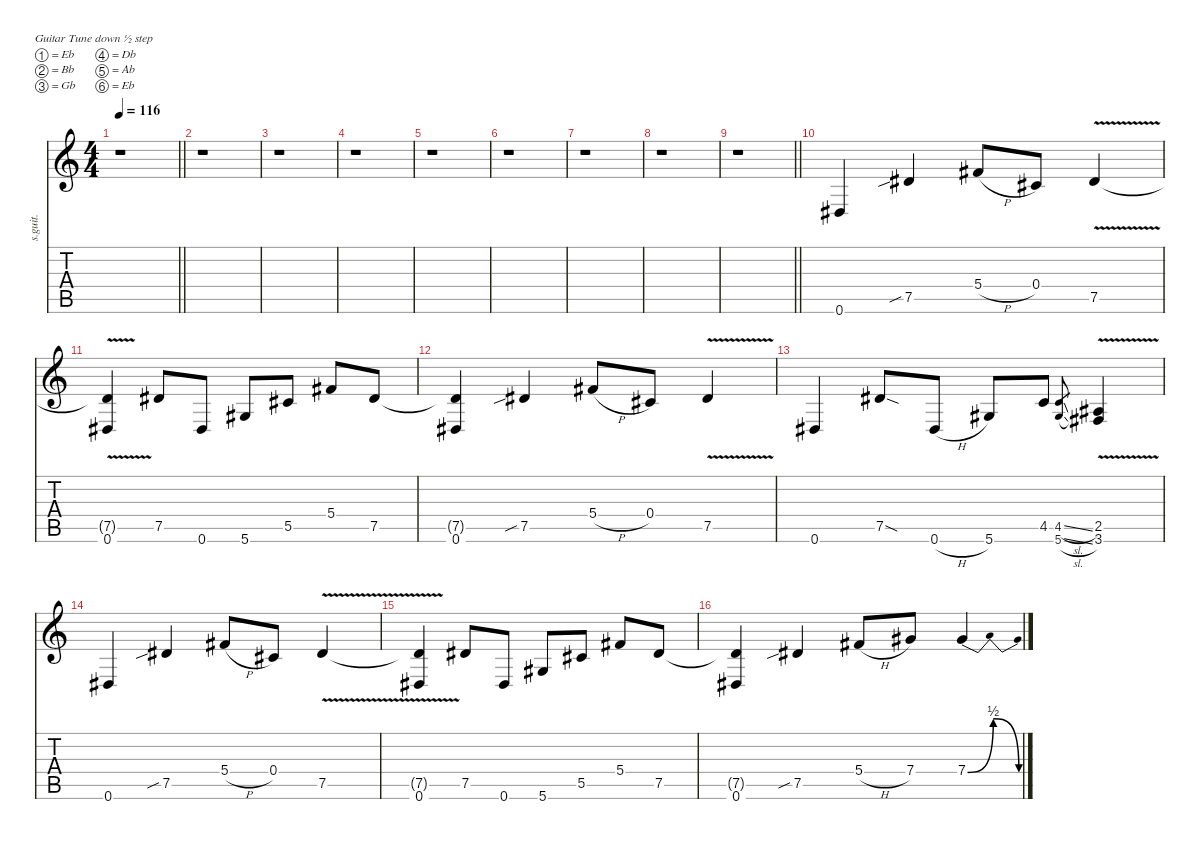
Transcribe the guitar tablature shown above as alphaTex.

\defaultSystemsLayout 4
\hideDynamics
\bracketExtendMode nobrackets
\otherSystemsTrackNameOrientation horizontal
\track ("Clean 1" "s.guit.") {mute instrument acousticguitarsteel}
\staff {score tabs}
\tuning (Eb4 Bb3 Gb3 Db3 Ab2 Eb2)
\ts (4 4)
\tempo 116
\clef g2
\barLineRight lightlight
\ks c
r.1{dy f beam Down} |
r.1{beam Down} |
r.1{beam Down} |
r.1{beam Down} |
r.1{beam Down} |
r.1{beam Down} |
r.1{beam Down} |
r.1{beam Down} |
\barLineRight lightlight
r.1{beam Down} |
0.6{acc #}.4{beam Up} 7.5{sib acc #}.4{beam Up} 5.4{h acc #}.8{beam Up} 0.4{acc #}.8{beam Up} 7.5{v acc #}.4{beam Up} |
(7.5{v t acc #} 0.6{acc #}).4{beam Up} 7.5{acc #}.8{beam Up} 0.6{acc #}.8{beam Up} 5.6{acc #}.8{beam Up} 5.5{acc #}.8{beam Up} 5.4{acc #}.8{beam Up} 7.5{acc #}.8{beam Up} |
(7.5{t acc #} 0.6{acc #}).4{beam Up} 7.5{sib acc #}.4{beam Up} 5.4{h acc #}.8{beam Up} 0.4{acc #}.8{beam Up} 7.5{v acc #}.4{beam Up} |
0.6{acc #}.4{beam Up} 7.5{sod acc #}.8{beam Up} 0.6{h acc #}.8{beam Up} 5.6{acc #}.8{beam Up} 4.5.8{beam Up} (4.5{sl} 5.6{sl acc #}).8{gr dy mf beam Up} (2.5{v acc #} 3.6{v acc #}).4{dy f beam Up} |
0.6{acc #}.4{beam Up} 7.5{sib acc #}.4{beam Up} 5.4{h acc #}.8{beam Up} 0.4{acc #}.8{beam Up} 7.5{v acc #}.4{beam Up} |
(7.5{v t acc #} 0.6{acc #}).4{beam Up} 7.5{acc #}.8{beam Up} 0.6{acc #}.8{beam Up} 5.6{acc #}.8{beam Up} 5.5{acc #}.8{beam Up} 5.4{acc #}.8{beam Up} 7.5{acc #}.8{beam Up} |
(7.5{t acc #} 0.6{acc #}).4{beam Up} 7.5{sib acc #}.4{beam Up} 5.4{h acc #}.8{beam Up} 7.4{acc #}.8{beam Up} 7.4{be (bendrelease 0 0 15 2 30 2 45 0) acc #}.4{beam Up}
